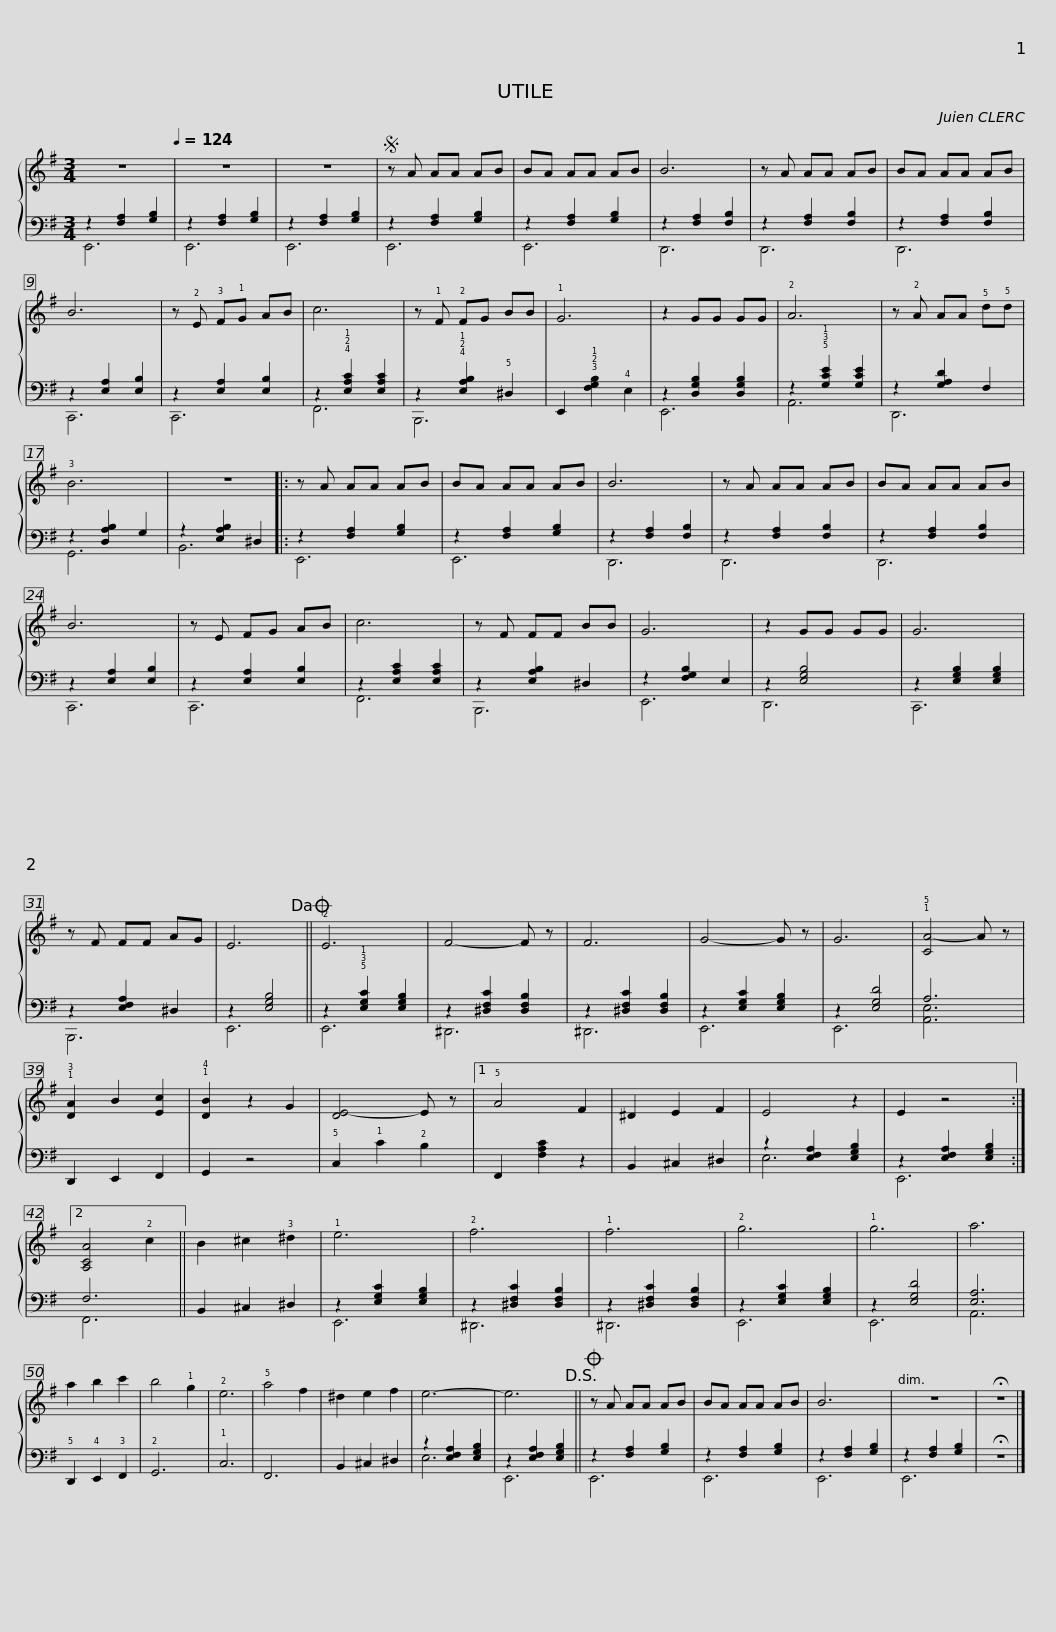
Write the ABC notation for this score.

X:1
%%score { 1 | ( 2 3 ) }
L:1/8
M:3/4
I:linebreak $
K:G
V:1 treble
V:2 bass
V:3 bass
V:1
 z6[Q:1/4=124] | z6 | z6 |S z A AA AB | BA AA AB | %5
 B6 | z A AA AB |$ BA AA AB | B6 | z !2!E !3!F!1!G AB | %10
 c6 | z !1!F !2!FG BB | !1!G6 | z2 GG GG |$ !2!A6 | %15
 z !2!A AA !5!d!5!d | !3!B6 | z6 |: z A AA AB | BA AA AB | %20
 B6 |$ z A AA AB | BA AA AB | B6 | z E FG AB | %25
 c6 | z F FF BB | G6 |$ z2 GG GG | G6 | %30
 z F FF AG | E6!dacoda! || !2!E6 | F4- F z | F6 |$ %35
 G4- G z | G6 | !1!!5![CA-]4 A z | !1!!3![DA]2 B2 [Ec]2 | !1!!4![DB]2 z2 G2 | %40
 [DE-]4 E z |1 !5!A4 F2 |$ ^D2 E2 F2 | E4- z2 | E2 z4 :|2 %45
 [A,CA]4 !2!c2 || B2 ^c2 !3!^d2 | !1!e6 | !2!f6 |$ !1!f6 | %50
 !2!g6 | !1!g6 | a6 | a2 b2 c'2 | b4 !1!g2 | %55
 !2!e6 |$ !5!a4 f2 | ^d2 e2 f2 | e6- | e6!D.S.! || %60
O z A AA AB | BA AA AB | B6 | z6 | !fermata!z6 |] %65
V:2
 z2 [F,A,]2 [G,B,]2 | z2 [F,A,]2 [G,B,]2 | z2 [F,A,]2 [G,B,]2 | z2 [F,A,]2 [G,B,]2 | z2 [F,A,]2 [G,B,]2 | %5
 z2 [F,A,]2 [F,B,]2 | z2 [F,A,]2 [F,B,]2 |$ z2 [F,A,]2 [F,B,]2 | z2 [E,A,]2 [E,B,]2 | z2 [E,A,]2 [E,B,]2 | %10
 z2 !4!!2!!1![E,A,C]2 [E,A,C]2 | z2 !4!!2!!1![E,A,B,]2 !5!^D,2 | E,,2 !3!!2!!1![F,G,B,]2 !4!E,2 | z2 [D,G,B,]2 [D,G,B,]2 |$ z2 !5!!3!!1![G,CE]2 [G,CE]2 | %15
 z2 [G,A,D]2 F,2 | z2 [D,A,B,]2 G,2 | z2 [E,A,B,]2 ^D,2 |: z2 [F,A,]2 [G,B,]2 | z2 [F,A,]2 [G,B,]2 | %20
 z2 [F,A,]2 [F,B,]2 |$ z2 [F,A,]2 [F,B,]2 | z2 [F,A,]2 [F,B,]2 | z2 [E,A,]2 [E,B,]2 | z2 [E,A,]2 [E,B,]2 | %25
 z2 [E,A,C]2 [E,A,C]2 | z2 [E,A,B,]2 ^D,2 | z2 [F,G,B,]2 E,2 |$ z2 [E,G,B,]4 | z2 [E,G,B,]2 [E,G,B,]2 | %30
 z2 [E,F,A,]2 ^D,2 | z2 [E,G,B,]4 || z2 !5!!3!!1![E,G,C]2 [E,G,B,]2 | z2 [^D,F,C]2 [D,F,B,]2 | z2 [^D,F,C]2 [D,F,B,]2 |$ %35
 z2 [E,G,C]2 [E,G,B,]2 | z2 [E,G,D]4 | A,6 | D,,2 E,,2 F,,2 | G,,2 z4 | %40
 !5!C,2 !1!C2 !2!B,2 |1 F,,2 [F,A,C]2 z2 |$ B,,2 ^C,2 ^D,2 | z2 [E,F,A,]2 [E,G,B,]2 | z2 [E,F,A,]2 [E,G,B,]2 :|2 %45
 F,6 || B,,2 ^C,2 ^D,2 | z2 [E,G,C]2 [E,G,B,]2 | z2 [^D,F,C]2 [D,F,B,]2 |$ z2 [^D,F,C]2 [D,F,B,]2 | %50
 z2 [E,G,C]2 [E,G,B,]2 | z2 [E,G,D]4 | [E,A,]6 | !5!D,,2 !4!E,,2 !3!F,,2 | !2!G,,6 | %55
 !1!C,6 |$ F,,6 | B,,2 ^C,2 ^D,2 | z2 [E,F,A,]2 [E,G,B,]2 | z2 [E,F,A,]2 [E,G,B,]2 || %60
 z2 [F,A,]2 [G,B,]2 | z2 [F,A,]2 [G,B,]2 | z2 [F,A,]2 [G,B,]2 | z2 [F,A,]2 [G,B,]2 | !fermata!z6 |] %65
V:3
 E,,6 | E,,6 | E,,6 | E,,6 | E,,6 | %5
 D,,6 | D,,6 |$ D,,6 | C,,6 | C,,6 | %10
 F,,6 | B,,,6 | x6 | E,,6 |$ A,,6 | %15
 D,,6 | G,,6 | B,,6 |: E,,6 | E,,6 | %20
 D,,6 |$ D,,6 | D,,6 | C,,6 | C,,6 | %25
 F,,6 | B,,,6 | E,,6 |$ D,,6 | C,,6 | %30
 B,,,6 | E,,6 || E,,6 | ^D,,6 | ^D,,6 |$ %35
 E,,6 | E,,6 | [A,,E,]6 | x6 | x6 | %40
 x6 |1 x6 |$ x6 | E,6 | E,,6 :|2 %45
 F,,6 || x6 | E,,6 | ^D,,6 |$ ^D,,6 | %50
 E,,6 | E,,6 | A,,6 | x6 | x6 | %55
 x6 |$ x6 | x6 | E,6 | E,,6 || %60
 E,,6 | E,,6 | E,,6 | E,,6 | x6 |] %65
